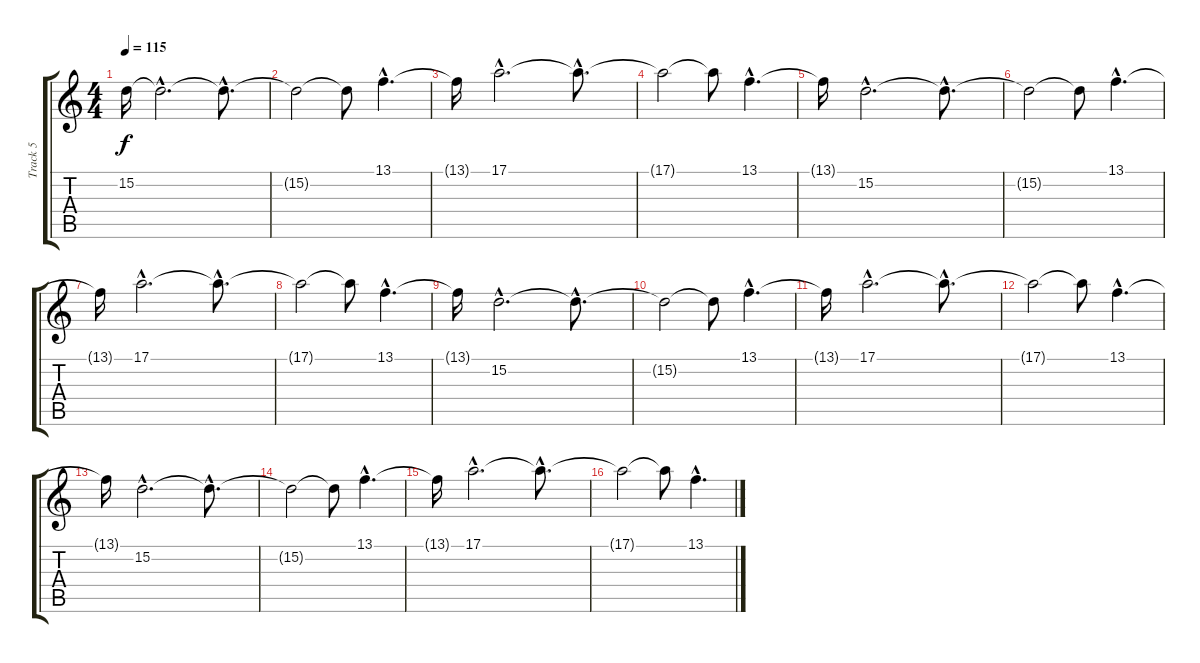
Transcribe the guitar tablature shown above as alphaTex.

\track ("Track 5" "Track 5") {instrument pad2warm}
\staff {score tabs}
\tuning (E4 B3 G3 D3 A2 E2) {hide}
\ts (4 4)
\tempo 115
\clef g2
\ks c
15.2.16{dy f instrument pad2warm} 15.2{hac t}.2{d} 15.2{hac t}.8{d} |
15.2{t}.2 15.2{t}.8 13.1{hac}.4{d} |
13.1{t}.16 17.1{hac}.2{d} 17.1{hac t}.8{d} |
17.1{t}.2 17.1{t}.8 13.1{hac}.4{d} |
13.1{t}.16 15.2{hac}.2{d} 15.2{hac t}.8{d} |
15.2{t}.2 15.2{t}.8 13.1{hac}.4{d} |
13.1{t}.16 17.1{hac}.2{d} 17.1{hac t}.8{d} |
17.1{t}.2 17.1{t}.8 13.1{hac}.4{d} |
13.1{t}.16 15.2{hac}.2{d} 15.2{hac t}.8{d} |
15.2{t}.2 15.2{t}.8 13.1{hac}.4{d} |
13.1{t}.16 17.1{hac}.2{d} 17.1{hac t}.8{d} |
17.1{t}.2 17.1{t}.8 13.1{hac}.4{d} |
13.1{t}.16 15.2{hac}.2{d} 15.2{hac t}.8{d} |
15.2{t}.2 15.2{t}.8 13.1{hac}.4{d} |
13.1{t}.16 17.1{hac}.2{d} 17.1{hac t}.8{d} |
17.1{t}.2 17.1{t}.8 13.1{hac}.4{d}
